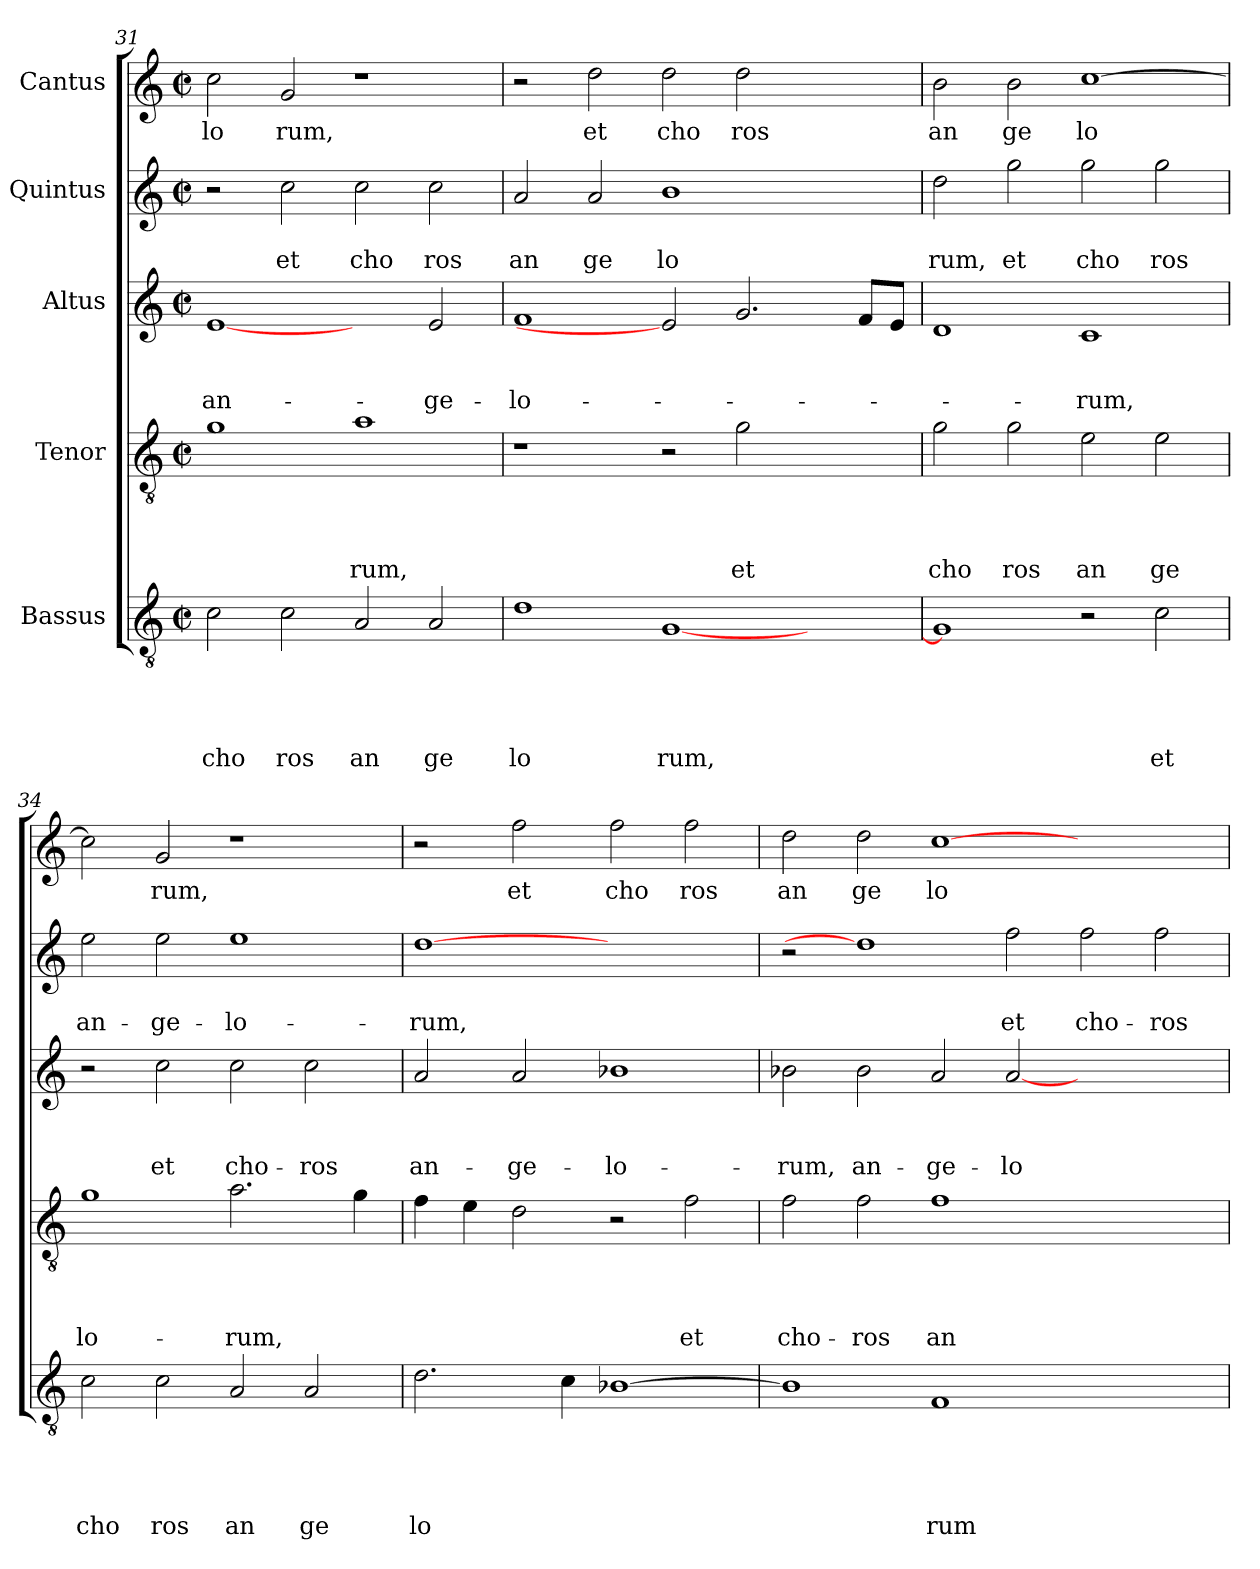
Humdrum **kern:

**kern	**text	**text	**text	**text	**text	**kern	**text	**text	**text	**text	**kern	**text	**text	**text	**kern	**text	**text	**kern	**text
*part5	*part5	*part5	*part5	*part5	*part5	*part4	*part4	*part4	*part4	*part4	*part3	*part3	*part3	*part3	*part2	*part2	*part2	*part1	*part1
*staff5	*staff5	*staff5	*staff5	*staff5	*staff5	*staff4	*staff4	*staff4	*staff4	*staff4	*staff3	*staff3	*staff3	*staff3	*staff2	*staff2	*staff2	*staff1	*staff1
*I"Bassus	*	*	*	*	*	*I"Tenor	*	*	*	*	*I"Altus	*	*	*	*I"Quintus	*	*	*I"Cantus	*
*clefGv2	*	*	*	*	*	*clefGv2	*	*	*	*	*clefG2	*	*	*	*clefG2	*	*	*clefG2	*
*k[]	*	*	*	*	*	*k[]	*	*	*	*	*k[]	*	*	*	*k[]	*	*	*k[]	*
*C:	*	*	*	*	*	*C:	*	*	*	*	*C:	*	*	*	*C:	*	*	*C:	*
*M2/2	*	*	*	*	*	*M2/2	*	*	*	*	*M2/2	*	*	*	*M2/2	*	*	*M2/2	*
*met(c|)	*	*	*	*	*	*met(c|)	*	*	*	*	*met(c|)	*	*	*	*met(c|)	*	*	*met(c|)	*
=31	=31	=31	=31	=31	=31	=31	=31	=31	=31	=31	=31	=31	=31	=31	=31	=31	=31	=31	=31
!	!	!	!	!	!LO:LY:b	!	!	!	!	!	!	!	!	!LO:LY:b	!	!	!	!	!LO:LY:b
2c\	.	.	.	.	cho	1g	.	.	.	.	[1e	.	.	an-	2r	.	.	2cc\	lo
!	!	!	!	!	!LO:LY:b	!	!	!	!	!	!	!	!	!	!	!	!LO:LY:b	!	!LO:LY:b
2c\	.	.	.	.	ros	.	.	.	.	.	.	.	.	.	2cc\	.	et	2g/	rum,
!	!	!	!	!	!LO:LY:b	!	!	!	!	!LO:LY:b	!	!	!	!	!	!	!LO:LY:b	!	!
2A/	.	.	.	.	an	1a	.	.	.	rum,	2ryy	.	.	.	2cc\	.	cho	1r	.
!	!	!	!	!	!LO:LY:b	!	!	!	!	!	!	!	!	!LO:LY:b	!	!	!LO:LY:b	!	!
2A/	.	.	.	.	ge	.	.	.	.	.	2e/	.	.	-ge-	2cc\	.	ros	.	.
=32	=32	=32	=32	=32	=32	=32	=32	=32	=32	=32	=32	=32	=32	=32	=32	=32	=32	=32	=32
!	!	!	!	!	!LO:LY:b	!	!	!	!	!	!	!	!	!LO:LY:b	!	!	!LO:LY:b	!	!
1d	.	.	.	.	lo	1r	.	.	.	.	1f	.	.	-lo-	2a/	.	an	2r	.
!	!	!	!	!	!	!	!	!	!	!	!	!	!	!	!	!	!LO:LY:b	!	!LO:LY:b
.	.	.	.	.	.	.	.	.	.	.	.	.	.	.	2a/	.	ge	2dd\	et
!	!	!	!	!	!LO:LY:b	!	!	!	!	!	!	!	!	!	!	!	!LO:LY:b	!	!LO:LY:b
[<1G	.	.	.	.	rum,	2r	.	.	.	.	2e]	.	.	.	1b	.	lo	2dd\	cho
!	!	!	!	!	!	!	!	!	!	!LO:LY:b	!	!	!	!	!	!	!	!	!LO:LY:b
.	.	.	.	.	.	2g\	.	.	.	et	2.g/	.	.	.	.	.	.	2dd\	ros
2ryy	.	.	.	.	.	2ryy	.	.	.	.	.	.	.	.	2ryy	.	.	2ryy	.
.	.	.	.	.	.	.	.	.	.	.	8f/L	.	.	.	.	.	.	.	.
.	.	.	.	.	.	.	.	.	.	.	8e/J	.	.	.	.	.	.	.	.
=33	=33	=33	=33	=33	=33	=33	=33	=33	=33	=33	=33	=33	=33	=33	=33	=33	=33	=33	=33
!	!	!	!	!	!	!	!	!	!	!LO:LY:b	!	!	!	!	!	!	!LO:LY:b	!	!LO:LY:b
1G]	.	.	.	.	.	2g\	.	.	.	cho	1d	.	.	.	2dd\	.	rum,	2b\	an
!	!	!	!	!	!	!	!	!	!	!LO:LY:b	!	!	!	!	!	!	!LO:LY:b	!	!LO:LY:b
.	.	.	.	.	.	2g\	.	.	.	ros	.	.	.	.	2gg\	.	et	2b\	ge
!	!	!	!	!	!	!	!	!	!	!LO:LY:b	!	!	!	!LO:LY:b	!	!	!LO:LY:b	!	!LO:LY:b
2r	.	.	.	.	.	2e\	.	.	.	an	1c	.	.	-rum,	2gg\	.	cho	[>1cc	lo
!	!	!	!	!	!LO:LY:b	!	!	!	!	!LO:LY:b	!	!	!	!	!	!	!LO:LY:b	!	!
2c\	.	.	.	.	et	2e\	.	.	.	ge	.	.	.	.	2gg\	.	ros	.	.
!!LO:PB:g=z
=34	=34	=34	=34	=34	=34	=34	=34	=34	=34	=34	=34	=34	=34	=34	=34	=34	=34	=34	=34
!	!	!	!	!	!LO:LY:b	!	!	!	!	!LO:LY:b	!	!	!	!	!	!	!LO:LY:b	!	!
2c\	.	.	.	.	cho	1g	.	.	.	lo-	2r	.	.	.	2ee\	.	an-	2cc\]	.
!	!	!	!	!	!LO:LY:b	!	!	!	!	!	!	!	!	!LO:LY:b	!	!	!LO:LY:b	!	!LO:LY:b
2c\	.	.	.	.	ros	.	.	.	.	.	2cc\	.	.	et	2ee\	.	-ge-	2g/	rum,
!	!	!	!	!	!LO:LY:b	!	!	!	!	!LO:LY:b	!	!	!	!LO:LY:b	!	!	!LO:LY:b	!	!
2A/	.	.	.	.	an	2.a\	.	.	.	-rum,	2cc\	.	.	cho-	1ee	.	-lo-	1r	.
!	!	!	!	!	!LO:LY:b	!	!	!	!	!	!	!	!	!LO:LY:b	!	!	!	!	!
2A/	.	.	.	.	ge	.	.	.	.	.	2cc\	.	.	-ros	.	.	.	.	.
.	.	.	.	.	.	4g\	.	.	.	.	.	.	.	.	.	.	.	.	.
=35	=35	=35	=35	=35	=35	=35	=35	=35	=35	=35	=35	=35	=35	=35	=35	=35	=35	=35	=35
!	!	!	!	!	!LO:LY:b	!	!	!	!	!	!	!	!	!LO:LY:b	!	!	!LO:LY:b	!	!
2.d\	.	.	.	.	lo	4f\	.	.	.	.	2a/	.	.	an-	[1dd	.	-rum,	2r	.
.	.	.	.	.	.	4e\	.	.	.	.	.	.	.	.	.	.	.	.	.
!	!	!	!	!	!	!	!	!	!	!	!	!	!	!LO:LY:b	!	!	!	!	!LO:LY:b
.	.	.	.	.	.	2d\	.	.	.	.	2a/	.	.	-ge-	.	.	.	2ff\	et
4c\	.	.	.	.	.	.	.	.	.	.	.	.	.	.	.	.	.	.	.
!	!	!	!	!	!	!	!	!	!	!	!	!	!	!LO:LY:b	!	!	!	!	!LO:LY:b
[>1B-X	.	.	.	.	.	2r	.	.	.	.	1b-X	.	.	-lo-	1ryy	.	.	2ff\	cho
!	!	!	!	!	!	!	!	!	!	!LO:LY:b	!	!	!	!	!	!	!	!	!LO:LY:b
.	.	.	.	.	.	2f\	.	.	.	et	.	.	.	.	.	.	.	2ff\	ros
=36	=36	=36	=36	=36	=36	=36	=36	=36	=36	=36	=36	=36	=36	=36	=36	=36	=36	=36	=36
!	!	!	!	!	!	!	!	!	!	!LO:LY:b	!	!	!	!LO:LY:b	!	!	!	!	!LO:LY:b
1B-]	.	.	.	.	.	2f\	.	.	.	cho-	2b-X\	.	.	-rum,	2r	.	.	2dd\	an
!	!	!	!	!	!	!	!	!	!	!LO:LY:b	!	!	!	!LO:LY:b	!	!	!	!	!LO:LY:b
.	.	.	.	.	.	2f\	.	.	.	-ros	2b-\	.	.	an-	1dd]	.	.	2dd\	ge
!	!	!	!	!	!LO:LY:b	!	!	!	!	!LO:LY:b	!	!	!	!LO:LY:b	!	!	!	!	!LO:LY:b
1F	.	.	.	.	rum	1f	.	.	.	an-	2a/	.	.	-ge-	.	.	.	[>1cc	lo
!	!	!	!	!	!	!	!	!	!	!	!	!	!	!LO:LY:b	!	!	!LO:LY:b	!	!
.	.	.	.	.	.	.	.	.	.	.	[<2a/	.	.	-lo-	2ff\	.	et	.	.
!	!	!	!	!	!	!	!	!	!	!	!	!	!	!	!	!	!LO:LY:b	!	!
1ryy	.	.	.	.	.	1ryy	.	.	.	.	1ryy	.	.	.	2ff\	.	cho-	1ryy	.
!	!	!	!	!	!	!	!	!	!	!	!	!	!	!	!	!	!LO:LY:b	!	!
.	.	.	.	.	.	.	.	.	.	.	.	.	.	.	2ff\	.	-ros	.	.
=	=	=	=	=	=	=	=	=	=	=	=	=	=	=	=	=	=	=	=
*-	*-	*-	*-	*-	*-	*-	*-	*-	*-	*-	*-	*-	*-	*-	*-	*-	*-	*-	*-
